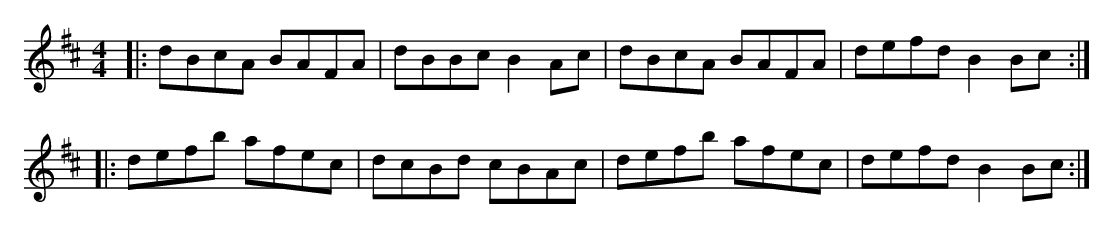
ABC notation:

X:1
M:4/4
K:Bmin
|:dBcA BAFA|dBBc B2Ac|dBcA BAFA|defd B2Bc:|
|:defb afec|dcBd cBAc|defb afec|defd B2Bc:|
